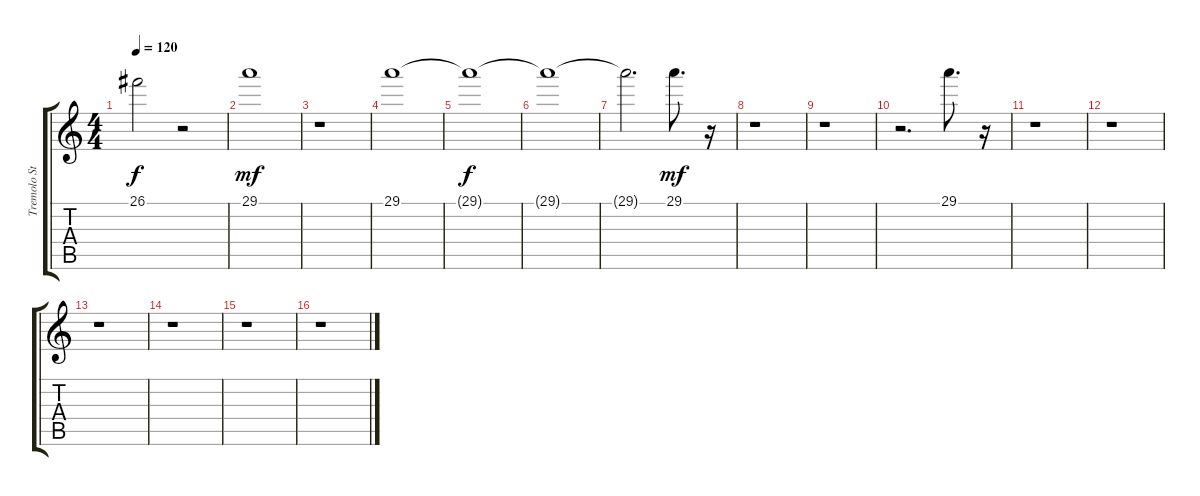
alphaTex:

\track ("Tremolo Strings" "Tremolo St") {instrument tremolostrings}
\staff {score tabs}
\tuning (E4 B3 G3 D3 A2 E2) {hide}
\ts (4 4)
\tempo 120
\clef g2
\ks c
26.1{t}.2{dy f} r.2 |
29.1.1{dy mf} |
r.1 |
29.1.1{volume 7} |
29.1{t}.1{dy f} |
29.1{t}.1 |
29.1{t}.2{d} 29.1.8{d dy mf volume 12} r.16 |
r.1 |
r.1 |
r.2{d} 29.1.8{d} r.16 |
r.1 |
r.1 |
r.1 |
r.1 |
r.1 |
r.1
